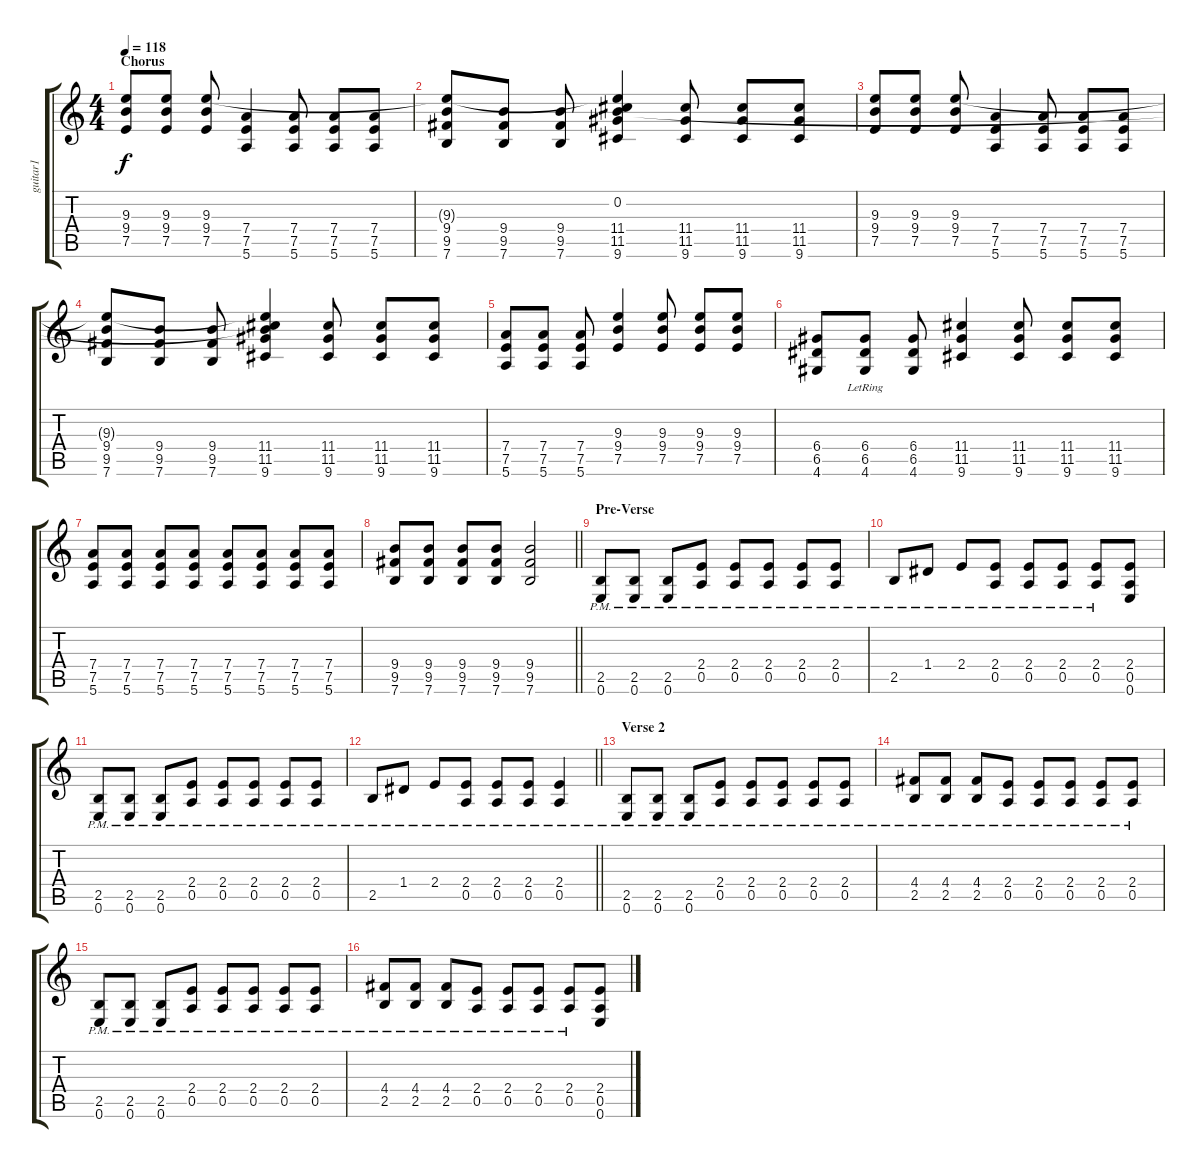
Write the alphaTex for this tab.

\track ("guitar1" "guitar1") {instrument overdrivenguitar}
\staff {score tabs}
\tuning (E4 B3 G3 D3 A2 E2) {hide}
\ts (4 4)
\section ("" "Chorus")
\tempo 118
\clef g2
\ks c
(9.3 9.4 7.5).8{dy f instrument overdrivenguitar} (9.3 9.4 7.5).8 (9.3 9.4 7.5).8 (7.4 7.5 5.6).4 (7.4 7.5 5.6).8 (7.4 7.5 5.6).8 (7.4 7.5 5.6).8 |
(9.3{t} 9.4 9.5 7.6).8 (9.4 9.5 7.6).8 (9.4 9.5 7.6).8 (0.2 9.3{t} 11.4 11.5 9.6).4 (11.4 11.5 9.6).8 (11.4 11.5 9.6).8 (11.4 11.5 9.6).8 |
(9.3 9.4 7.5).8{instrument overdrivenguitar} (9.3 9.4 7.5).8 (9.3 9.4 7.5).8 (7.4 7.5 5.6).4 (7.4 7.5 5.6).8 (7.4 7.5 5.6).8 (7.4 7.5 5.6).8 |
(9.3{t} 9.4 9.5 7.6).8 (9.4 9.5 7.6).8 (9.4 9.5 7.6).8 (0.2{t} 9.3{t} 11.4 11.5 9.6).4 (11.4 11.5 9.6).8 (11.4 11.5 9.6).8 (11.4 11.5 9.6).8 |
(7.4 7.5 5.6).8{instrument overdrivenguitar} (7.4 7.5 5.6).8 (7.4 7.5 5.6).8 (9.3 9.4 7.5).4 (9.3 9.4 7.5).8 (9.3 9.4 7.5).8 (9.3 9.4 7.5).8 |
(6.4 6.5 4.6).8 (6.4 6.5{lr} 4.6).8 (6.4 6.5 4.6).8 (11.4 11.5 9.6).4 (11.4 11.5 9.6).8 (11.4 11.5 9.6).8 (11.4 11.5 9.6).8 |
(7.4 7.5 5.6).8 (7.4 7.5 5.6).8 (7.4 7.5 5.6).8 (7.4 7.5 5.6).8 (7.4 7.5 5.6).8 (7.4 7.5 5.6).8 (7.4 7.5 5.6).8 (7.4 7.5 5.6).8 |
\barLineRight lightlight
(9.4 9.5 7.6).8 (9.4 9.5 7.6).8 (9.4 9.5 7.6).8 (9.4 9.5 7.6).8 (9.4 9.5 7.6).2 |
\section ("" "Pre-Verse")
(2.5{pm} 0.6{pm}).8{instrument electricguitarmuted} (2.5{pm} 0.6{pm}).8 (2.5{pm} 0.6{pm}).8 (2.4{pm} 0.5{pm}).8 (2.4{pm} 0.5{pm}).8 (2.4{pm} 0.5{pm}).8 (2.4{pm} 0.5{pm}).8 (2.4{pm} 0.5{pm}).8 |
2.5{pm}.8 1.4{pm}.8 2.4{pm}.8 (2.4{pm} 0.5{pm}).8 (2.4{pm} 0.5{pm}).8 (2.4{pm} 0.5{pm}).8 (2.4{pm} 0.5{pm}).8 (2.4 0.5 0.6).8{instrument overdrivenguitar} |
(2.5{pm} 0.6{pm}).8{instrument electricguitarmuted} (2.5{pm} 0.6{pm}).8 (2.5{pm} 0.6{pm}).8 (2.4{pm} 0.5{pm}).8 (2.4{pm} 0.5{pm}).8 (2.4{pm} 0.5{pm}).8 (2.4{pm} 0.5{pm}).8 (2.4{pm} 0.5{pm}).8 |
\barLineRight lightlight
2.5{pm}.8 1.4{pm}.8 2.4{pm}.8 (2.4{pm} 0.5{pm}).8 (2.4{pm} 0.5{pm}).8 (2.4{pm} 0.5{pm}).8 (2.4{pm} 0.5{pm}).4 |
\section ("" "Verse 2")
(2.5{pm} 0.6{pm}).8 (2.5{pm} 0.6{pm}).8 (2.5{pm} 0.6{pm}).8 (2.4{pm} 0.5{pm}).8 (2.4{pm} 0.5{pm}).8 (2.4{pm} 0.5{pm}).8 (2.4{pm} 0.5{pm}).8 (2.4{pm} 0.5{pm}).8 |
(4.4{pm} 2.5{pm}).8 (4.4{pm} 2.5{pm}).8 (4.4{pm} 2.5{pm}).8 (2.4{pm} 0.5{pm}).8 (2.4{pm} 0.5{pm}).8 (2.4{pm} 0.5{pm}).8 (2.4{pm} 0.5{pm}).8 (2.4{pm} 0.5{pm}).8 |
(2.5{pm} 0.6{pm}).8 (2.5{pm} 0.6{pm}).8 (2.5{pm} 0.6{pm}).8 (2.4{pm} 0.5{pm}).8 (2.4{pm} 0.5{pm}).8 (2.4{pm} 0.5{pm}).8 (2.4{pm} 0.5{pm}).8 (2.4{pm} 0.5{pm}).8 |
(4.4{pm} 2.5{pm}).8 (4.4{pm} 2.5{pm}).8 (4.4{pm} 2.5{pm}).8 (2.4{pm} 0.5{pm}).8 (2.4{pm} 0.5{pm}).8 (2.4{pm} 0.5{pm}).8 (2.4{pm} 0.5{pm}).8 (2.4 0.5 0.6).8{instrument overdrivenguitar}
